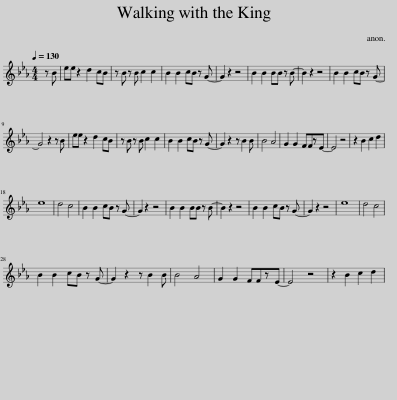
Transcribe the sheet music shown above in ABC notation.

X:1
L:1/8
Q:1/4=130
M:4/4
I:linebreak $
K:Eb
V:1 treble
V:1
 z B | ee z2 d2 cB | z B z B c2 c2 | B2 B2 cB z G- | G2 z2 z4 | %5
 B2 B2 BB z B- | B2 z2 z4 | B2 B2 cB z G- |$ G4 z2 z B | ee z2 d2 cB | %10
 z B z B c2 c2 | B2 B2 cB z G- | G2 z2 z B2 B | B4 A4 | G2 G2 FFzE- | %15
 E4 z4 | z2 B2 c2 d2 |$ e8 | d4 c4 | B2 B2 cB z G- | %20
 G2 z2 z4 | B2 B2 BB z B- | B2 z2 z4 | B2 B2 cB z G- | G2 z2 z4 | %25
 e8 | d4 c4 |$ B2 B2 cB z G- | G2 z2 z B2 B | B4 A4 | %30
 G2 G2 FFzE- | E4 z4 | z2 B2 c2 d2 | %33
